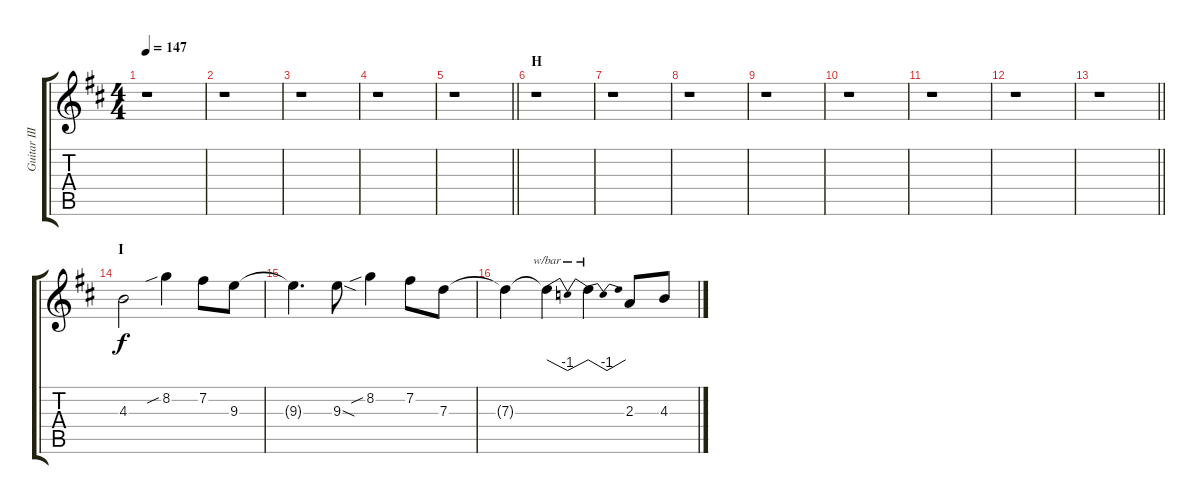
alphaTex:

\track ("Guitar III" "Guitar III") {instrument overdrivenguitar}
\staff {score tabs}
\tuning (E4 B3 G3 D3 A2 E2) {hide}
\ts (4 4)
\tempo 147
\clef g2
\ks d
r.1{dy f} |
r.1 |
r.1 |
r.1 |
\barLineRight lightlight
r.1 |
\section ("" "H")
r.1 |
r.1 |
r.1 |
r.1 |
r.1 |
r.1 |
r.1 |
\barLineRight lightlight
r.1 |
\section ("" "I")
4.3.2 8.2{sib}.4 7.2.8 9.3.8 |
9.3{t}.4{d} 9.3{sod}.8 8.2{sib}.4 7.2.8 7.3.8 |
7.3{t}.4 7.3{t}.4{tbe (dip default 0 0 30 -4 60 0)} 7.3{t}.4{tbe (dip default 0 0 30 -4 60 0)} 2.3.8 4.3.8
